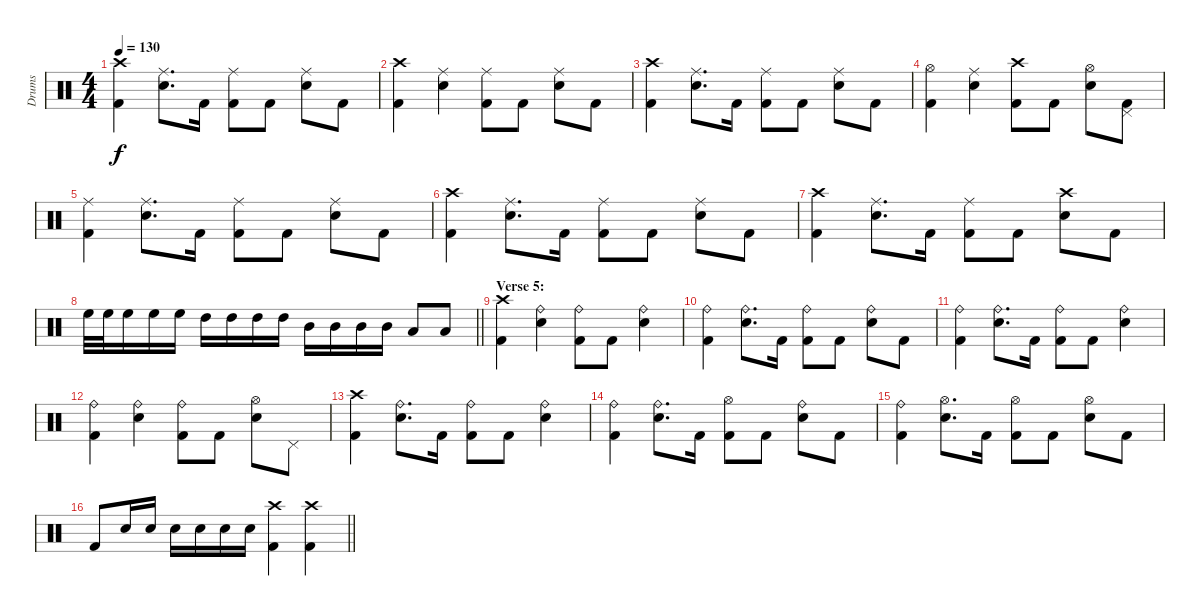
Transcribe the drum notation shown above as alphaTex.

\track ("Drums" "Drums") {instrument percussion}
\staff {score}
\articulation defaults
\ts (4 4)
\tempo 130
\clef neutral
\ks c
("Crash high (hit)" "Kick (hit) 2").4{dy f} ("Ride (middle)" "Electric Snare (hit)").8{d} "Kick (hit) 2".16 ("Ride (middle)" "Kick (hit) 2").8 "Kick (hit) 2".8 ("Ride (middle)" "Electric Snare (hit)").8 "Kick (hit) 2".8 |
("Crash high (hit)" "Kick (hit) 2").4 ("Ride (middle)" "Electric Snare (hit)").4 ("Ride (middle)" "Kick (hit) 2").8 "Kick (hit) 2".8 ("Ride (middle)" "Electric Snare (hit)").8 "Kick (hit) 2".8 |
("Crash high (hit)" "Kick (hit) 2").4 ("Ride (middle)" "Electric Snare (hit)").8{d} "Kick (hit) 2".16 ("Ride (middle)" "Kick (hit) 2").8 "Kick (hit) 2".8 ("Ride (middle)" "Electric Snare (hit)").8 "Kick (hit) 2".8 |
("Hi-Hat (open)" "Kick (hit) 2").4 ("Ride (middle)" "Electric Snare (hit)").4 ("Crash high (hit)" "Kick (hit) 2").8 "Kick (hit) 2".8 ("Hi-Hat (open)" "Electric Snare (hit)").8 ("Pedal Hi-Hat (hit)" "Kick (hit) 2").8 |
("Ride (middle)" "Kick (hit) 2").4 ("Ride (middle)" "Electric Snare (hit)").8{d} "Kick (hit) 2".16 ("Ride (middle)" "Kick (hit) 2").8 "Kick (hit) 2".8 ("Ride (middle)" "Electric Snare (hit)").8 "Kick (hit) 2".8 |
("Crash high (hit)" "Kick (hit) 2").4 ("Ride (middle)" "Electric Snare (hit)").8{d} "Kick (hit) 2".16 ("Ride (middle)" "Kick (hit) 2").8 "Kick (hit) 2".8 ("Ride (middle)" "Electric Snare (hit)").8 "Kick (hit) 2".8 |
("Crash high (hit)" "Kick (hit) 2").4 ("Ride (middle)" "Electric Snare (hit)").8{d} "Kick (hit) 2".16 ("Ride (middle)" "Kick (hit) 2").8 "Kick (hit) 2".8 ("Crash high (hit)" "Electric Snare (hit)").8 "Kick (hit) 2".8 |
\barLineRight lightlight "High Floor Tom (hit)".32 "High Floor Tom (hit)".32 "High Floor Tom (hit)".16 "High Floor Tom (hit)".16 "High Floor Tom (hit)".16 "High Tom (hit)".16 "High Tom (hit)".16 "High Tom (hit)".16 "High Tom (hit)".16 "Mid Tom (hit)".16 "Mid Tom (hit)".16 "Mid Tom (hit)".16 "Mid Tom (hit)".16 "Low Tom (hit)".8 "Low Tom (hit)".8
|
\section ("" "Verse 5:")
("Crash high (hit)" "Kick (hit) 2").4 ("Ride (bell)" "Electric Snare (hit)").4 ("Ride (bell)" "Kick (hit) 2").8 "Kick (hit) 2".8 ("Ride (bell)" "Electric Snare (hit)").4 |
("Ride (bell)" "Kick (hit) 2").4 ("Ride (bell)" "Electric Snare (hit)").8{d} "Kick (hit) 2".16 ("Ride (bell)" "Kick (hit) 2").8 "Kick (hit) 2".8 ("Ride (bell)" "Electric Snare (hit)").8 "Kick (hit) 2".8 |
("Ride (bell)" "Kick (hit) 2").4 ("Ride (bell)" "Electric Snare (hit)").8{d} "Kick (hit) 2".16 ("Ride (bell)" "Kick (hit) 2").8 "Kick (hit) 2".8 ("Ride (bell)" "Electric Snare (hit)").4 |
("Ride (bell)" "Kick (hit) 2").4 ("Ride (bell)" "Electric Snare (hit)").4 ("Ride (bell)" "Kick (hit) 2").8 "Kick (hit) 2".8 ("Hi-Hat (open)" "Electric Snare (hit)").8 "Pedal Hi-Hat (hit)".8 |
("Crash high (hit)" "Kick (hit) 2").4 ("Ride (bell)" "Electric Snare (hit)").8{d} "Kick (hit) 2".16 ("Ride (bell)" "Kick (hit) 2").8 "Kick (hit) 2".8 ("Ride (bell)" "Electric Snare (hit)").4 |
("Ride (bell)" "Kick (hit) 2").4 ("Ride (bell)" "Electric Snare (hit)").8{d} "Kick (hit) 2".16 ("Hi-Hat (open)" "Kick (hit) 2").8 "Kick (hit) 2".8 ("Ride (bell)" "Electric Snare (hit)").8 "Kick (hit) 2".8 |
("Ride (bell)" "Kick (hit) 2").4 ("Hi-Hat (open)" "Electric Snare (hit)").8{d} "Kick (hit) 2".16 ("Hi-Hat (open)" "Kick (hit) 2").8 "Kick (hit) 2".8 ("Hi-Hat (open)" "Electric Snare (hit)").8 "Kick (hit) 2".8 |
\barLineRight lightlight "Kick (hit) 2".8 "Electric Snare (hit)".16 "Electric Snare (hit)".16 "Electric Snare (hit)".16 "Electric Snare (hit)".16 "Electric Snare (hit)".16 "Electric Snare (hit)".16
("Crash high (hit)" "Kick (hit) 2").4 ("Crash high (hit)" "Kick (hit) 2").4
